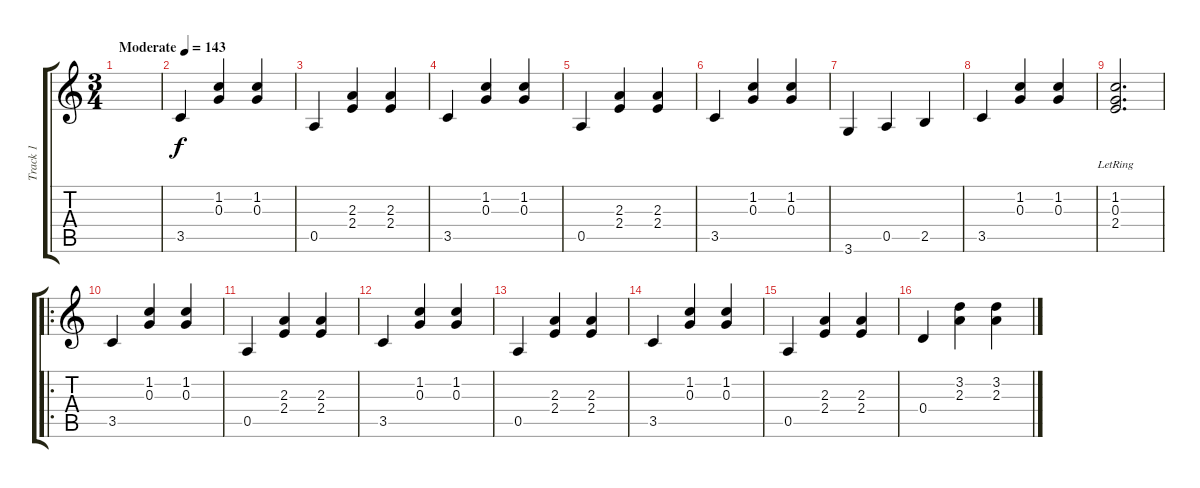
\track ("Track 1" "Track 1") {instrument acousticguitarsteel}
\staff {score tabs}
\tuning (E4 B3 G3 D3 A2 E2) {hide}
\ts (3 4)
\tempo (143 "Moderate")
\clef g2
\ks c
|
3.5.4 (1.2 0.3).4 (1.2 0.3).4 |
0.5.4 (2.3 2.4).4 (2.3 2.4).4 |
3.5.4 (1.2 0.3).4 (1.2 0.3).4 |
0.5.4 (2.3 2.4).4 (2.3 2.4).4 |
3.5.4 (1.2 0.3).4 (1.2 0.3).4 |
3.6.4 0.5.4 2.5.4 |
3.5.4 (1.2 0.3).4 (1.2 0.3).4 |
(1.2 0.3 2.4{lr}).2{d} |
\ro
3.5.4 (1.2 0.3).4 (1.2 0.3).4 |
0.5.4 (2.3 2.4).4 (2.3 2.4).4 |
3.5.4 (1.2 0.3).4 (1.2 0.3).4 |
0.5.4 (2.3 2.4).4 (2.3 2.4).4 |
3.5.4 (1.2 0.3).4 (1.2 0.3).4 |
0.5.4 (2.3 2.4).4 (2.3 2.4).4 |
0.4.4 (3.2 2.3).4 (3.2 2.3).4
